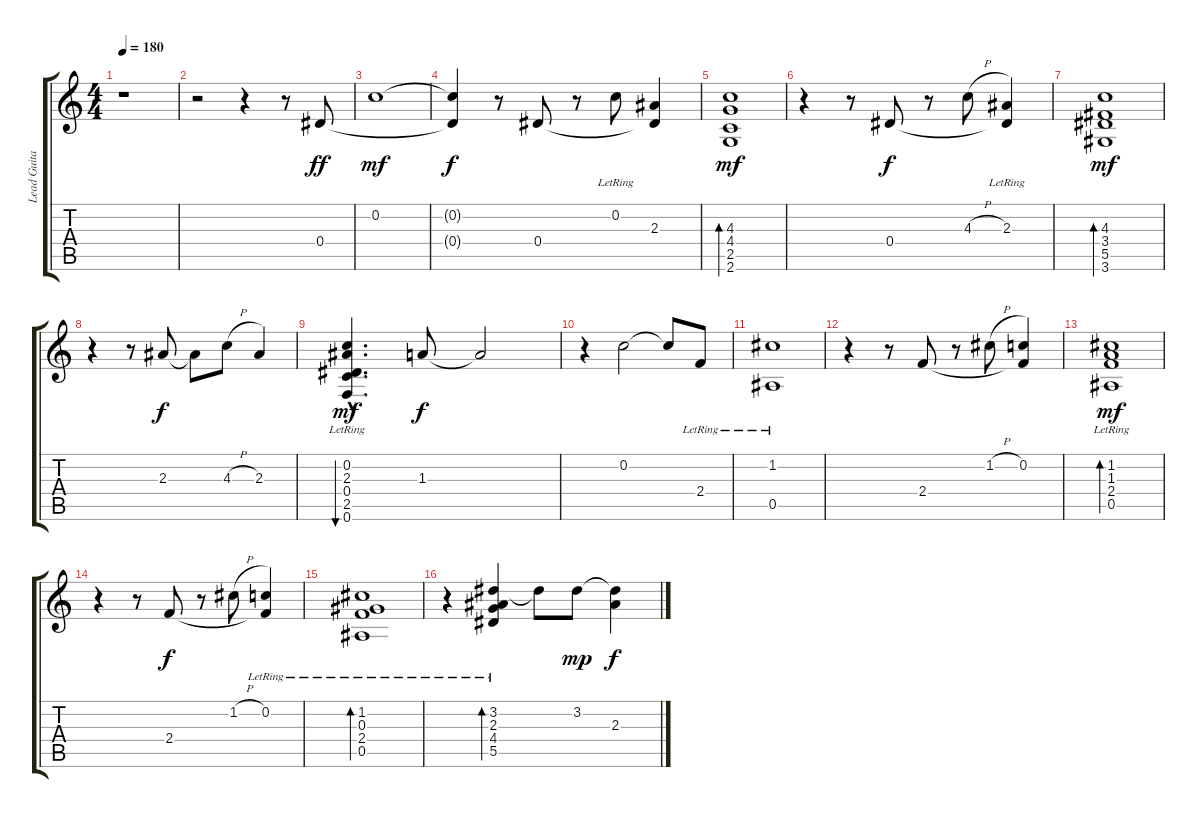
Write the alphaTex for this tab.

\track ("Lead Guitar" "Lead Guita") {instrument acousticguitarnylon}
\staff {score tabs}
\tuning (F4 C4 Ab3 Eb3 Bb2 F2) {hide}
\ts (4 4)
\tempo 180
\clef g2
\ks c
r.1{dy f} |
r.2 r.4 r.8 0.4.8{dy ff} |
0.2.1{dy mf} |
(0.2{t} 0.4{t}).4{dy f} r.8 0.4.8 r.8 0.2{lr}.8 (2.3 0.4{t}).4 |
(4.3 4.4 2.5 2.6).1{bd 480 dy mf} |
r.4 r.8 0.4.8{dy f} r.8 4.3{h}.8 (2.3{lr} 0.4{t}).4 |
(4.3 3.4 5.5 3.6).1{bd 480 dy mf} |
r.4 r.8 2.3.8{dy f} 2.3{t}.8 4.3{h}.8 2.3.4 |
(0.2{hac} 2.3{hac} 0.4{hac lr} 2.5{hac lr} 0.6{hac lr}).4{d bu 480 dy mf} 1.3.8{dy f} 1.3{t}.2 |
r.4 0.2.2 0.2{t}.8 2.4{lr}.8 |
(1.2{lr} 0.5{lr}).1 |
r.4 r.8 2.4.8 r.8 1.2{h}.8 (0.2 2.4{t}).4 |
(1.2 1.3 2.4 0.5{lr}).1{bd 240 dy mf} |
r.4 r.8 2.4.8{dy f} r.8 1.2{h}.8 (0.2{lr} 2.4{t}).4 |
(1.2 0.3 2.4 0.5{lr}).1{bd 240} |
r.4 (3.2 2.3{lr} 4.4{lr} 5.5{lr}).4{bd 480} 3.2{t}.8 3.2.8{dy mp} (3.2{t} 2.3).4{dy f}
